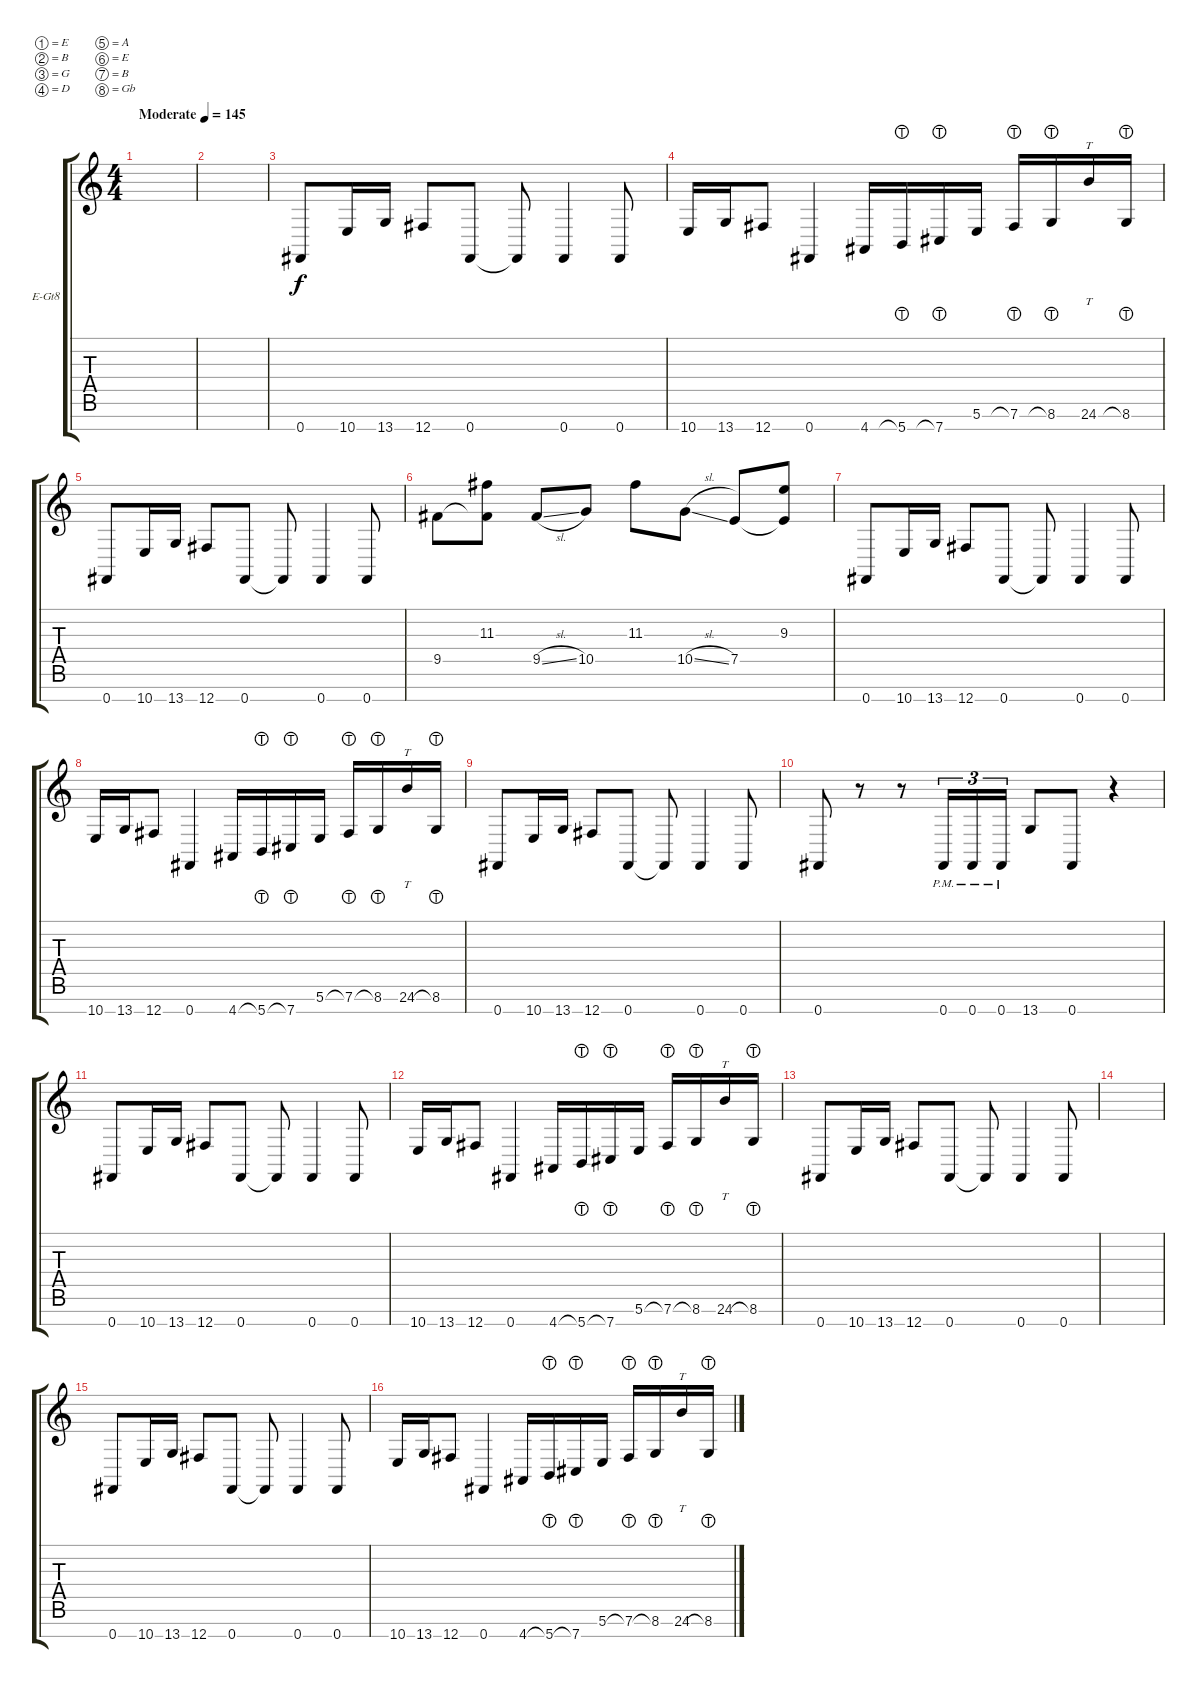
\bracketExtendMode groupsimilarinstruments
\firstSystemTrackNameOrientation horizontal
\otherSystemsTrackNameOrientation horizontal
\track ("Electric Guitar" "E-Gt8") {instrument distortionguitar}
\staff {score tabs}
\tuning (E4 B3 G3 D3 A2 E2 B1 Gb1)
\ts (4 4)
\beaming (8 2 2 2 2)
\tempo (145 "Moderate")
\clef g2
\scale
0.485477
\ks c
|
\scale
0.257261 |
\scale
0.257261 0.8.8 10.8.16 13.8.16 12.8.8 0.8.8 0.8{t}.8 0.8.4 0.8.8 |
\scale
0.333333 10.8.16 13.8.16 12.8.8 0.8.4 4.8.16 5.8{lht}.16 7.8{lht}.16 5.7.16 7.7{lht}.16 8.7{lht}.16 24.7.16{tt} 8.7{lht}.16 |
\scale
0.333333 0.8.8 10.8.16 13.8.16 12.8.8 0.8.8 0.8{t}.8 0.8.4 0.8.8 |
\scale
0.333333 9.5.8 (11.3 9.5{t}).8 9.5{sl}.8 10.5.8 11.3.8 10.5{sl}.8 7.5.8 (9.3 7.5{t}).8 |
\scale
0.333333 0.8.8 10.8.16 13.8.16 12.8.8 0.8.8 0.8{t}.8 0.8.4 0.8.8 |
\scale
0.333333 10.8.16 13.8.16 12.8.8 0.8.4 4.8.16 5.8{lht}.16 7.8{lht}.16 5.7.16 7.7{lht}.16 8.7{lht}.16 24.7.16{tt} 8.7{lht}.16 |
\scale
0.333333 0.8.8 10.8.16 13.8.16 12.8.8 0.8.8 0.8{t}.8 0.8.4 0.8.8 |
\scale
0.333333 0.8.8 r.8 r.8 0.8{pm}.16{tu (3 2)} 0.8{pm}.16{tu (3 2)} 0.8{pm}.16{tu (3 2)} 13.8.8 0.8.8 r.4 |
\scale
0.333333 0.8.8 10.8.16 13.8.16 12.8.8 0.8.8 0.8{t}.8 0.8.4 0.8.8 |
\scale
0.333333 10.8.16 13.8.16 12.8.8 0.8.4 4.8.16 5.8{lht}.16 7.8{lht}.16 5.7.16 7.7{lht}.16 8.7{lht}.16 24.7.16{tt} 8.7{lht}.16 |
\scale
0.333333 0.8.8 10.8.16 13.8.16 12.8.8 0.8.8 0.8{t}.8 0.8.4 0.8.8 |
\scale
0.333333 |
\scale
0.333333 0.8.8 10.8.16 13.8.16 12.8.8 0.8.8 0.8{t}.8 0.8.4 0.8.8 |
\scale
0.333333 10.8.16 13.8.16 12.8.8 0.8.4 4.8.16 5.8{lht}.16 7.8{lht}.16 5.7.16 7.7{lht}.16 8.7{lht}.16 24.7.16{tt} 8.7{lht}.16
